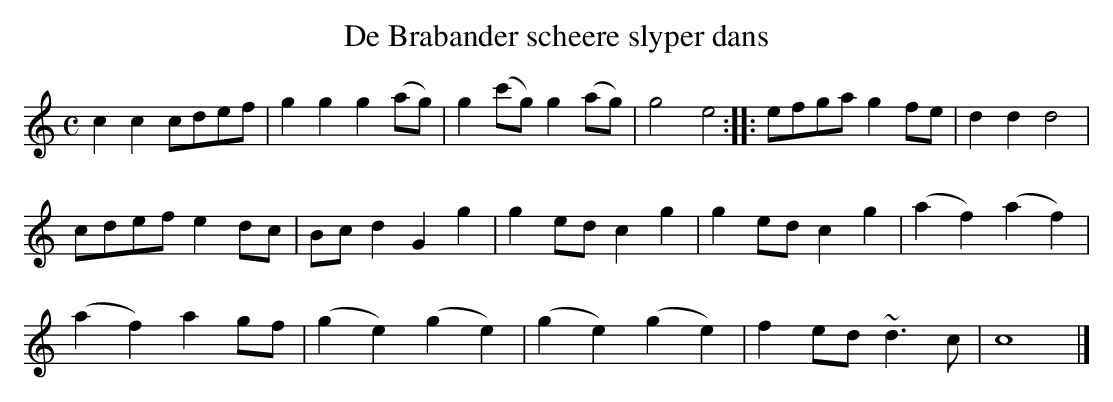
X:1
T:De Brabander scheere slyper dans
M:C
K:Cmaj
c2c2cdef|g2g2g2(ag)|g2(c'g)g2(ag)|g4e4:||:efgag2fe|d2d2d4|
cdefe2dc|Bcd2G2g2|g2edc2g2|g2edc2g2|(a2f2)(a2f2)|
(a2f2)a2gf|(g2e2)(g2e2)|(g2e2)(g2e2)|f2ed~d3c|c8|]
